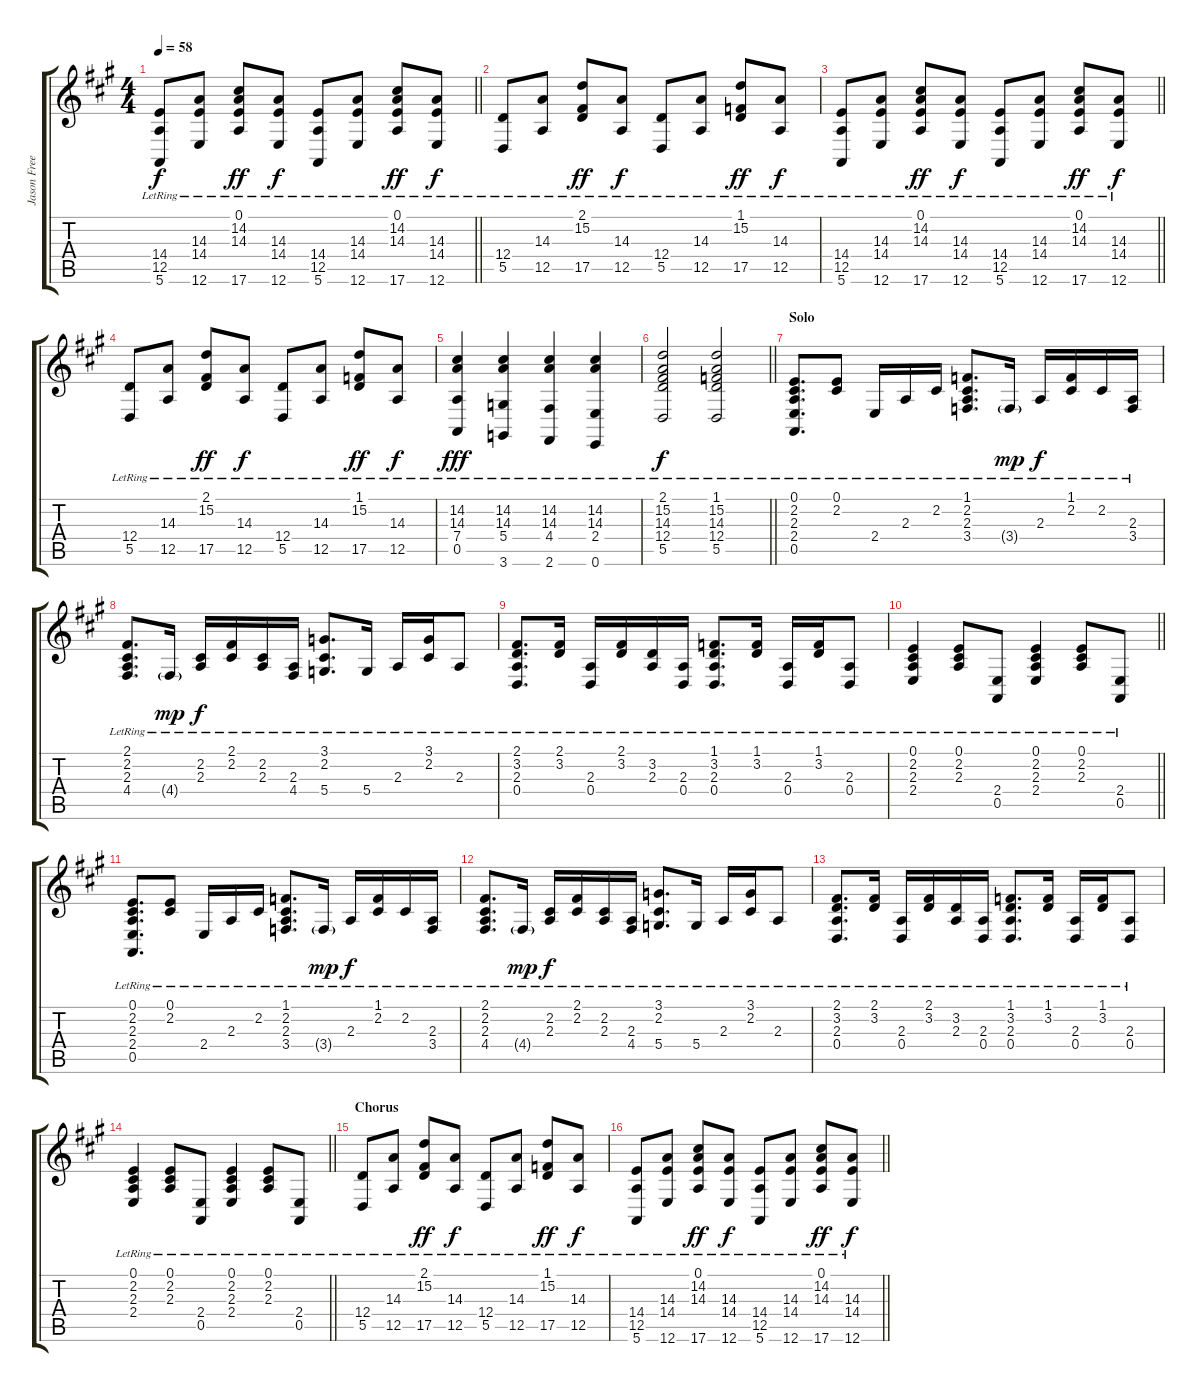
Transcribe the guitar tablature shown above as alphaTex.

\track ("Jason Freeze (Piano)" "Jason Free") {instrument acousticgrandpiano}
\staff {score tabs}
\tuning (E4 B3 G3 D3 A2 E2) {hide}
\ts (4 4)
\tempo 58
\clef g2
\barLineRight lightlight
\ks a
(14.4{lr} 12.5{lr} 5.6{lr}).8{dy f} (14.3{lr} 14.4{lr} 12.6{lr}).8 (0.1{lr} 14.2{lr} 14.3{lr} 17.6{lr}).8{dy ff} (14.3{lr} 14.4{lr} 12.6{lr}).8{dy f} (14.4{lr} 12.5{lr} 5.6{lr}).8 (14.3{lr} 14.4{lr} 12.6{lr}).8 (0.1{lr} 14.2{lr} 14.3{lr} 17.6{lr}).8{dy ff} (14.3{lr} 14.4{lr} 12.6{lr}).8{dy f} |
(12.4{lr} 5.5{lr}).8 (14.3{lr} 12.5{lr}).8 (2.1{lr} 15.2{lr} 17.5{lr}).8{dy ff} (14.3{lr} 12.5).8{dy f} (12.4{lr} 5.5{lr}).8 (14.3{lr} 12.5{lr}).8 (1.1{lr} 15.2{lr} 17.5{lr}).8{dy ff} (14.3{lr} 12.5{lr}).8{dy f} |
\barLineRight lightlight
(14.4{lr} 12.5{lr} 5.6{lr}).8 (14.3{lr} 14.4{lr} 12.6{lr}).8 (0.1{lr} 14.2{lr} 14.3{lr} 17.6{lr}).8{dy ff} (14.3{lr} 14.4{lr} 12.6{lr}).8{dy f} (14.4{lr} 12.5{lr} 5.6{lr}).8 (14.3{lr} 14.4{lr} 12.6{lr}).8 (0.1{lr} 14.2{lr} 14.3{lr} 17.6{lr}).8{dy ff} (14.3{lr} 14.4{lr} 12.6{lr}).8{dy f} |
(12.4{lr} 5.5{lr}).8 (14.3{lr} 12.5{lr}).8 (2.1{lr} 15.2{lr} 17.5{lr}).8{dy ff} (14.3{lr} 12.5).8{dy f} (12.4{lr} 5.5{lr}).8 (14.3{lr} 12.5{lr}).8 (1.1{lr} 15.2{lr} 17.5{lr}).8{dy ff} (14.3{lr} 12.5{lr}).8{dy f} |
(14.2{lr} 14.3{lr} 7.4{lr} 0.5{lr}).4{dy fff} (14.2{lr} 14.3{lr} 5.4{lr} 3.6{lr}).4 (14.2{lr} 14.3{lr} 4.4{lr} 2.6{lr}).4 (14.2{lr} 14.3{lr} 2.4{lr} 0.6{lr}).4 |
\barLineRight lightlight
(2.1{lr} 15.2{lr} 14.3{lr} 12.4{lr} 5.5{lr}).2{dy f} (1.1{lr} 15.2{lr} 14.3{lr} 12.4{lr} 5.5{lr}).2 |
\section ("" "Solo")
(0.1{lr} 2.2{lr} 2.3{lr} 2.4{lr} 0.5{lr}).8{d} (0.1{lr} 2.2{lr}).8 2.4{lr}.16 2.3{lr}.16 2.2{lr}.16 (1.1{lr} 2.2{lr} 2.3{lr} 3.4{lr}).8{d} 3.4{g lr}.16{dy mp} 2.3{lr}.16{dy f} (1.1{lr} 2.2{lr}).16 2.2{lr}.16 (2.3{lr} 3.4{lr}).16 |
(2.1{lr} 2.2{lr} 2.3{lr} 4.4{lr}).8{d} 4.4{g lr}.16{dy mp} (2.2{lr} 2.3{lr}).16{dy f} (2.1{lr} 2.2{lr}).16 (2.2{lr} 2.3{lr}).16 (2.3{lr} 4.4{lr}).16 (3.1{lr} 2.2{lr} 5.4{lr}).8{d} 5.4{lr}.16 2.3{lr}.16 (3.1{lr} 2.2{lr}).16 2.3{lr}.8 |
(2.1{lr} 3.2{lr} 2.3{lr} 0.4{lr}).8{d} (2.1{lr} 3.2{lr}).16 (2.3{lr} 0.4{lr}).16 (2.1{lr} 3.2{lr}).16 (3.2{lr} 2.3{lr}).16 (2.3{lr} 0.4{lr}).16 (1.1{lr} 3.2{lr} 2.3{lr} 0.4{lr}).8{d} (1.1{lr} 3.2{lr}).16 (2.3{lr} 0.4{lr}).16 (1.1{lr} 3.2{lr}).16 (2.3{lr} 0.4{lr}).8 |
\barLineRight lightlight
(0.1{lr} 2.2{lr} 2.3{lr} 2.4{lr}).4 (0.1{lr} 2.2{lr} 2.3{lr}).8 (2.4{lr} 0.5{lr}).8 (0.1{lr} 2.2{lr} 2.3{lr} 2.4{lr}).4 (0.1{lr} 2.2{lr} 2.3{lr}).8 (2.4{lr} 0.5{lr}).8 |
(0.1{lr} 2.2{lr} 2.3{lr} 2.4{lr} 0.5{lr}).8{d} (0.1{lr} 2.2{lr}).8 2.4{lr}.16 2.3{lr}.16 2.2{lr}.16 (1.1{lr} 2.2{lr} 2.3{lr} 3.4{lr}).8{d} 3.4{g lr}.16{dy mp} 2.3{lr}.16{dy f} (1.1{lr} 2.2{lr}).16 2.2{lr}.16 (2.3{lr} 3.4{lr}).16 |
(2.1{lr} 2.2{lr} 2.3{lr} 4.4{lr}).8{d} 4.4{g lr}.16{dy mp} (2.2{lr} 2.3{lr}).16{dy f} (2.1{lr} 2.2{lr}).16 (2.2{lr} 2.3{lr}).16 (2.3{lr} 4.4{lr}).16 (3.1{lr} 2.2{lr} 5.4{lr}).8{d} 5.4{lr}.16 2.3{lr}.16 (3.1{lr} 2.2{lr}).16 2.3{lr}.8 |
(2.1{lr} 3.2{lr} 2.3{lr} 0.4{lr}).8{d} (2.1{lr} 3.2{lr}).16 (2.3{lr} 0.4{lr}).16 (2.1{lr} 3.2{lr}).16 (3.2{lr} 2.3{lr}).16 (2.3{lr} 0.4{lr}).16 (1.1{lr} 3.2{lr} 2.3{lr} 0.4{lr}).8{d} (1.1{lr} 3.2{lr}).16 (2.3{lr} 0.4{lr}).16 (1.1{lr} 3.2{lr}).16 (2.3{lr} 0.4{lr}).8 |
\barLineRight lightlight
(0.1{lr} 2.2{lr} 2.3{lr} 2.4{lr}).4 (0.1{lr} 2.2{lr} 2.3{lr}).8 (2.4{lr} 0.5{lr}).8 (0.1{lr} 2.2{lr} 2.3{lr} 2.4{lr}).4 (0.1{lr} 2.2{lr} 2.3{lr}).8 (2.4{lr} 0.5{lr}).8 |
\section ("" "Chorus")
(12.4{lr} 5.5{lr}).8 (14.3{lr} 12.5{lr}).8 (2.1{lr} 15.2{lr} 17.5{lr}).8{dy ff} (14.3{lr} 12.5).8{dy f} (12.4{lr} 5.5{lr}).8 (14.3{lr} 12.5{lr}).8 (1.1{lr} 15.2{lr} 17.5{lr}).8{dy ff} (14.3{lr} 12.5{lr}).8{dy f} |
\barLineRight lightlight
(14.4{lr} 12.5{lr} 5.6{lr}).8 (14.3{lr} 14.4{lr} 12.6{lr}).8 (0.1{lr} 14.2{lr} 14.3{lr} 17.6{lr}).8{dy ff} (14.3{lr} 14.4{lr} 12.6{lr}).8{dy f} (14.4{lr} 12.5{lr} 5.6{lr}).8 (14.3{lr} 14.4{lr} 12.6{lr}).8 (0.1{lr} 14.2{lr} 14.3{lr} 17.6{lr}).8{dy ff} (14.3{lr} 14.4{lr} 12.6{lr}).8{dy f}
